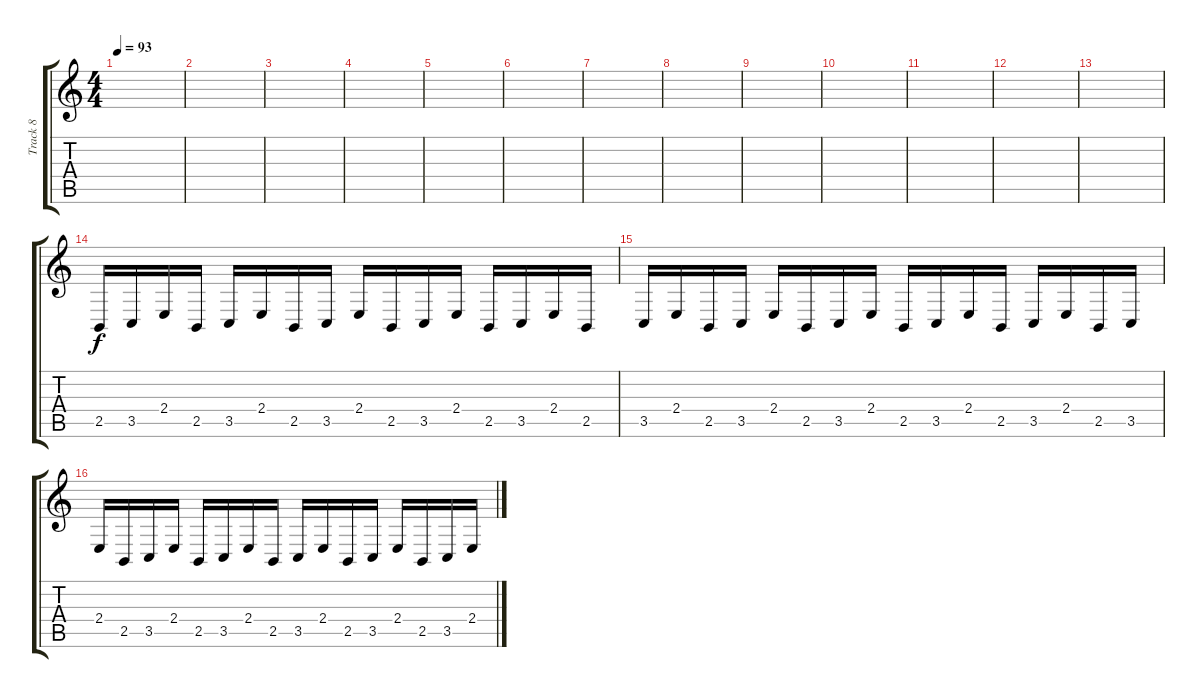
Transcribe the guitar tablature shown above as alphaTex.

\track ("Track 8" "Track 8") {instrument lead2sawtooth}
\staff {score tabs}
\tuning (E4 B3 G3 D3 A2 D2) {hide}
\ts (4 4)
\tempo 93
\clef g2
\ks c
|
|
|
|
|
|
|
|
|
|
|
|
|
2.5.16{volume 2} 3.5.16 2.4.16 2.5.16 3.5.16{volume 6} 2.4.16 2.5.16 3.5.16 2.4.16 2.5.16 3.5.16 2.4.16 2.5.16 3.5.16 2.4.16 2.5.16 |
3.5.16 2.4.16 2.5.16 3.5.16 2.4.16 2.5.16{volume 11} 3.5.16 2.4.16 2.5.16 3.5.16 2.4.16 2.5.16 3.5.16 2.4.16 2.5.16 3.5.16 |
2.4.16 2.5.16 3.5.16 2.4.16 2.5.16 3.5.16 2.4.16 2.5.16 3.5.16 2.4.16 2.5.16 3.5.16 2.4.16 2.5.16 3.5.16 2.4.16
